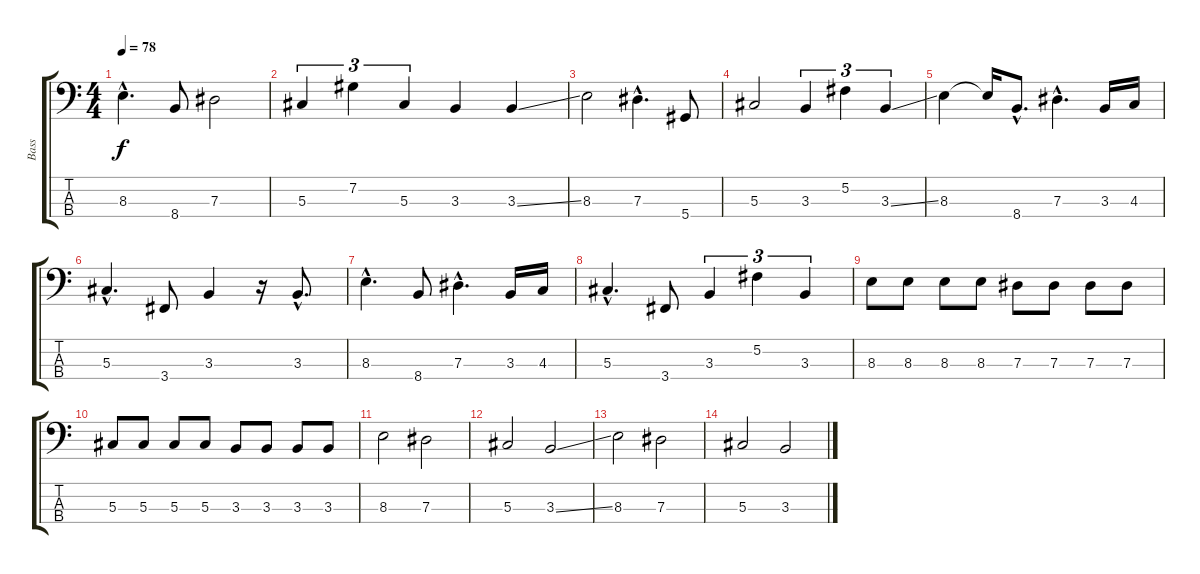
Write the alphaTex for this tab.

\track ("Bass" "Bass") {instrument electricbassfinger}
\staff {score tabs}
\tuning (Gb2 Db2 Ab1 Eb1) {hide}
\ts (4 4)
\tempo 78
\clef f4
\ks c
8.3{hac}.4{d dy f} 8.4.8 7.3.2 |
5.3.4{tu (3 2)} 7.2.4{tu (3 2)} 5.3.4{tu (3 2)} 3.3.4 3.3{ss}.4 |
8.3.2 7.3{hac}.4{d} 5.4.8 |
5.3.2 3.3.4{tu (3 2)} 5.2.4{tu (3 2)} 3.3{ss}.4{tu (3 2)} |
8.3.4 8.3{t}.16 8.4{hac}.8{d} 7.3{hac}.4{d} 3.3.16 4.3.16 |
5.3{hac}.4{d} 3.4.8 3.3.4 r.16 3.3{hac}.8{d} |
8.3{hac}.4{d} 8.4.8 7.3{hac}.4{d} 3.3.16 4.3.16 |
5.3{hac}.4{d} 3.4.8 3.3.4{tu (3 2)} 5.2.4{tu (3 2)} 3.3.4{tu (3 2)} |
8.3.8 8.3.8 8.3.8 8.3.8 7.3.8 7.3.8 7.3.8 7.3.8 |
5.3.8 5.3.8 5.3.8 5.3.8 3.3.8 3.3.8 3.3.8 3.3.8 |
8.3.2 7.3.2 |
5.3.2 3.3{ss}.2 |
8.3.2 7.3.2 |
5.3.2 3.3.2
